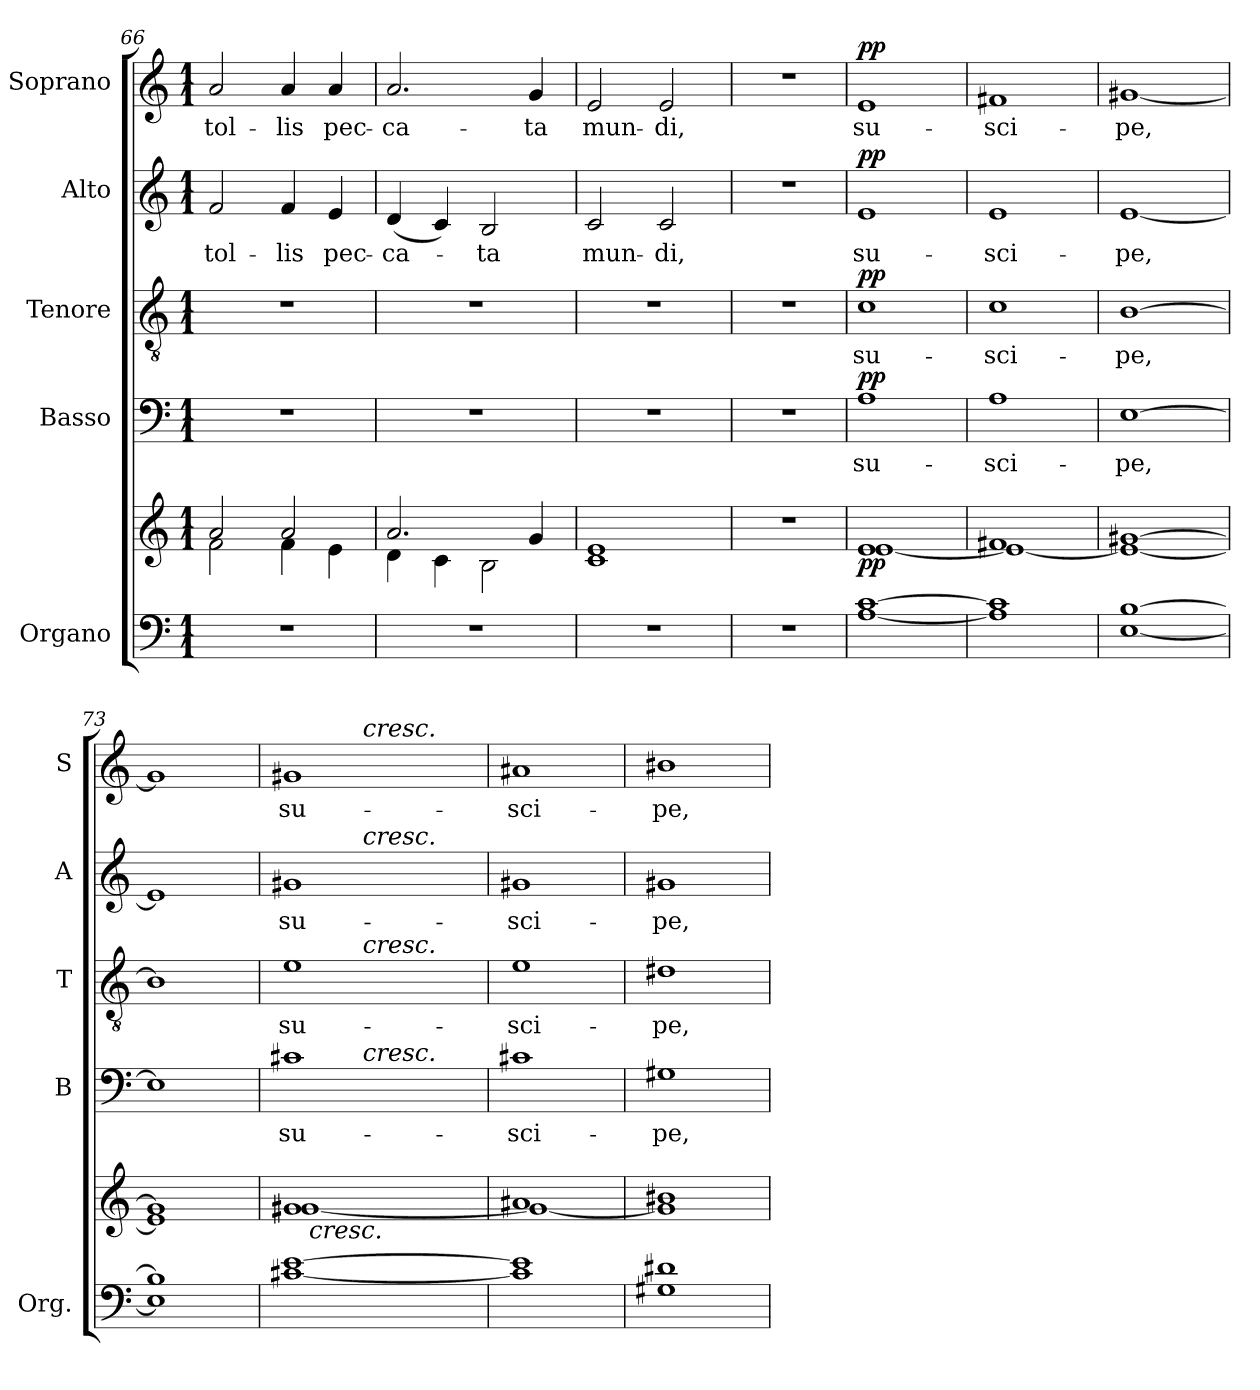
**kern	**kern	**dynam	**kern	**text	**dynam	**kern	**text	**dynam	**kern	**text	**dynam	**kern	**text	**dynam
*part5	*part5	*part5	*part4	*part4	*part4	*part3	*part3	*part3	*part2	*part2	*part2	*part1	*part1	*part1
*staff6	*staff5	*staff5/6	*staff4	*staff4	*staff4	*staff3	*staff3	*staff3	*staff2	*staff2	*staff2	*staff1	*staff1	*staff1
*I"Organo	*	*	*I"Basso	*	*	*I"Tenore	*	*	*I"Alto	*	*	*I"Soprano	*	*
*I'Org.	*	*	*I'B	*	*	*I'T	*	*	*I'A	*	*	*I'S	*	*
*clefF4	*clefG2	*	*clefF4	*	*	*clefGv2	*	*	*clefG2	*	*	*clefG2	*	*
*k[]	*k[]	*	*k[]	*	*	*k[]	*	*	*k[]	*	*	*k[]	*	*
*C:	*C:	*	*C:	*	*	*C:	*	*	*C:	*	*	*C:	*	*
*M1/1	*M1/1	*	*M1/1	*	*	*M1/1	*	*	*M1/1	*	*	*M1/1	*	*
=66	=66	=66	=66	=66	=66	=66	=66	=66	=66	=66	=66	=66	=66	=66
*	*^	*	*	*	*	*	*	*	*	*	*	*	*	*
1r	2a/	2f\	.	1r	.	.	1r	.	.	2f/	tol-	.	2a/	tol-	.
.	2a/	4f\	.	.	.	.	.	.	.	4f/	-lis	.	4a/	-lis	.
.	.	4e\	.	.	.	.	.	.	.	4e/	pec-	.	4a/	pec-	.
=67	=67	=67	=67	=67	=67	=67	=67	=67	=67	=67	=67	=67	=67	=67	=67
1r	2.a/	4d\	.	1r	.	.	1r	.	.	(4d/	-ca-	.	2.a/	-ca-	.
.	.	4c\	.	.	.	.	.	.	.	4c/)	.	.	.	.	.
.	.	2B\	.	.	.	.	.	.	.	2B/	-ta	.	.	.	.
.	4g/	.	.	.	.	.	.	.	.	.	.	.	4g/	-ta	.
=68	=68	=68	=68	=68	=68	=68	=68	=68	=68	=68	=68	=68	=68	=68	=68
1r	1e	1c	.	1r	.	.	1r	.	.	2c/	mun-	.	2e/	mun-	.
.	.	.	.	.	.	.	.	.	.	2c/	-di,	.	2e/	-di,	.
*	*v	*v	*	*	*	*	*	*	*	*	*	*	*	*	*
!!LO:PB:g=z
=69	=69	=69	=69	=69	=69	=69	=69	=69	=69	=69	=69	=69	=69	=69
1r	1r	.	1r	.	.	1r	.	.	1r	.	.	1r	.	.
=70	=70	=70	=70	=70	=70	=70	=70	=70	=70	=70	=70	=70	=70	=70
*^	*^	*	*	*	*	*	*	*	*	*	*	*	*	*
!	!	!	!	!LO:DY:b	!	!	!LO:DY:a	!	!	!LO:DY:a	!	!	!LO:DY:a	!	!	!LO:DY:a
[>1c	[<1A	1e	[<1e	pp	1A	su-	pp	1c	su-	pp	1e	su-	pp	1e	su-	pp
=71	=71	=71	=71	=71	=71	=71	=71	=71	=71	=71	=71	=71	=71	=71	=71	=71
1c]	1A]	1f#X	1e_	.	1A	-sci-	.	1c	-sci-	.	1e	-sci-	.	1f#X	-sci-	.
=72	=72	=72	=72	=72	=72	=72	=72	=72	=72	=72	=72	=72	=72	=72	=72	=72
[>1B	[<1E	[>1g#X	1e_	.	[1E	-pe,	.	[1B	-pe,	.	[1e	-pe,	.	[1g#X	-pe,	.
=73	=73	=73	=73	=73	=73	=73	=73	=73	=73	=73	=73	=73	=73	=73	=73	=73
1B]	1E]	1g#]	1e]	.	1E]	.	.	1B]	.	.	1e]	.	.	1g#]	.	.
=74	=74	=74	=74	=74	=74	=74	=74	=74	=74	=74	=74	=74	=74	=74	=74	=74
*	*	*	*^	*	*^	*	*	*^	*	*	*^	*	*	*^	*	*
[>1e	[<1c#X	1g#X	[<1g#X	12ryy	.	1c#X	4.ryy	su-	.	1e	4.ryy	su-	.	1g#X	4.ryy	su-	.	1g#X	4.ryy	su-	.
!	!	!	!	!LO:TX:b:i:t=cresc.	!	!	!	!	!	!	!	!	!	!	!	!	!	!	!	!	!
.	.	.	.	3%2ryy	.	.	.	.	.	.	.	.	.	.	.	.	.	.	.	.	.
!	!	!	!	!	!	!	!	!	!	!	!	!	!	!	!	!	!	!	!LO:TX:a:i:t=cresc.	!	!
!	!	!	!	!	!	!	!	!	!	!	!	!	!	!	!LO:TX:a:i:t=cresc.	!	!	!	!	!	!
!	!	!	!	!	!	!	!	!	!	!	!LO:TX:a:i:t=cresc.	!	!	!	!	!	!	!	!	!	!
!	!	!	!	!	!	!	!LO:TX:a:i:t=cresc.	!	!	!	!	!	!	!	!	!	!	!	!	!	!
.	.	.	.	.	.	.	2ryy	.	.	.	2ryy	.	.	.	2ryy	.	.	.	2ryy	.	.
.	.	.	.	6.ryy	.	.	.	.	.	.	.	.	.	.	.	.	.	.	.	.	.
.	.	.	.	.	.	.	8ryy	.	.	.	8ryy	.	.	.	8ryy	.	.	.	8ryy	.	.
*	*	*	*v	*v	*	*	*	*	*	*v	*v	*	*	*v	*v	*	*	*v	*v	*	*
*	*	*	*	*	*v	*v	*	*	*	*	*	*	*	*	*	*	*
=75	=75	=75	=75	=75	=75	=75	=75	=75	=75	=75	=75	=75	=75	=75	=75	=75
1e]	1c#]	1a#X	1g#_	.	1c#X	-sci-	.	1e	-sci-	.	1g#X	-sci-	.	1a#X	-sci-	.
=76	=76	=76	=76	=76	=76	=76	=76	=76	=76	=76	=76	=76	=76	=76	=76	=76
1d#X	1G#X	1b#X	1g#]	.	1G#X	-pe,	.	1d#X	-pe,	.	1g#X	-pe,	.	1b#X	-pe,	.
*v	*v	*	*	*	*	*	*	*	*	*	*	*	*	*	*	*
*	*v	*v	*	*	*	*	*	*	*	*	*	*	*	*	*
=	=	=	=	=	=	=	=	=	=	=	=	=	=	=
*-	*-	*-	*-	*-	*-	*-	*-	*-	*-	*-	*-	*-	*-	*-
